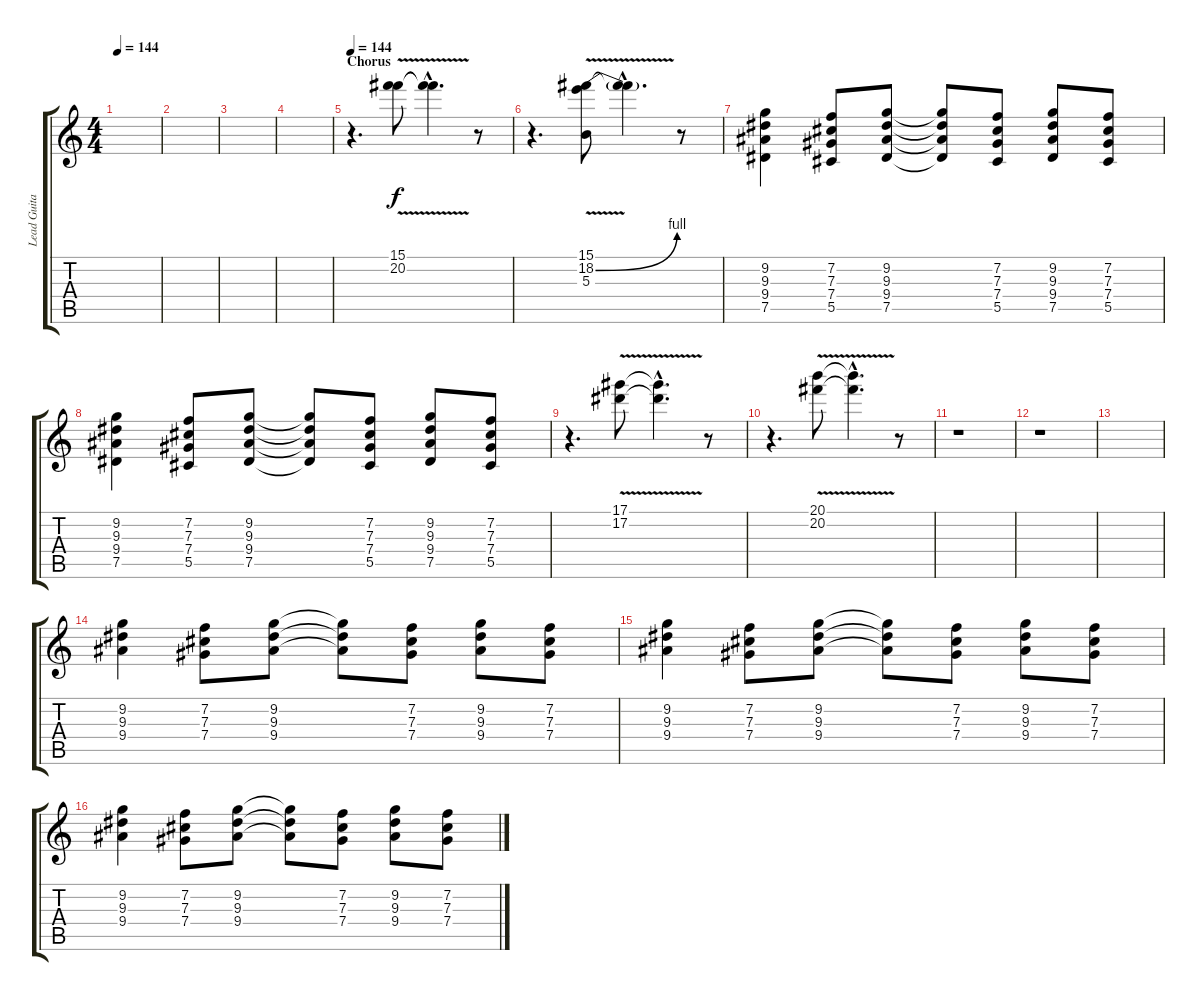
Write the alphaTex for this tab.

\track ("Lead Guitar Overdub" "Lead Guita") {instrument distortionguitar}
\staff {score tabs}
\tuning (Eb4 Bb3 Gb3 Db3 Ab2 Eb2) {hide}
\ts (4 4)
\tempo 144
\clef g2
\ks c
|
|
|
|
\section ("" "Chorus")
\tempo 144
r.4{d} (15.1{v} 20.2{v}).8 (15.1{hac t} 20.2{hac t}).4{d} r.8 |
r.4{d} (15.1 18.2{be (bend 0 0 60 4) v} 5.3).8 (15.1{hac t} 18.2{hac t}).4{d} r.8 |
(9.2 9.3 9.4 7.5).4 (7.2 7.3 7.4 5.5).8 (9.2 9.3 9.4 7.5).8 (9.2{t} 9.3{t} 9.4{t} 7.5{t}).8 (7.2 7.3 7.4 5.5).8 (9.2 9.3 9.4 7.5).8 (7.2 7.3 7.4 5.5).8 |
(9.2 9.3 9.4 7.5).4 (7.2 7.3 7.4 5.5).8 (9.2 9.3 9.4 7.5).8 (9.2{t} 9.3{t} 9.4{t} 7.5{t}).8 (7.2 7.3 7.4 5.5).8 (9.2 9.3 9.4 7.5).8 (7.2 7.3 7.4 5.5).8 |
r.4{d} (17.1 17.2{v}).8 (17.1{hac t} 17.2{hac t}).4{d} r.8 |
r.4{d} (20.1 20.2{v}).8 (20.1{hac t} 20.2{hac t}).4{d} r.8 |
r.1 |
r.1 |
|
(9.2 9.3 9.4).4 (7.2 7.3 7.4).8 (9.2 9.3 9.4).8 (9.2{t} 9.3{t} 9.4{t}).8 (7.2 7.3 7.4).8 (9.2 9.3 9.4).8 (7.2 7.3 7.4).8 |
(9.2 9.3 9.4).4 (7.2 7.3 7.4).8 (9.2 9.3 9.4).8 (9.2{t} 9.3{t} 9.4{t}).8 (7.2 7.3 7.4).8 (9.2 9.3 9.4).8 (7.2 7.3 7.4).8 |
(9.2 9.3 9.4).4 (7.2 7.3 7.4).8 (9.2 9.3 9.4).8 (9.2{t} 9.3{t} 9.4{t}).8 (7.2 7.3 7.4).8 (9.2 9.3 9.4).8 (7.2 7.3 7.4).8
